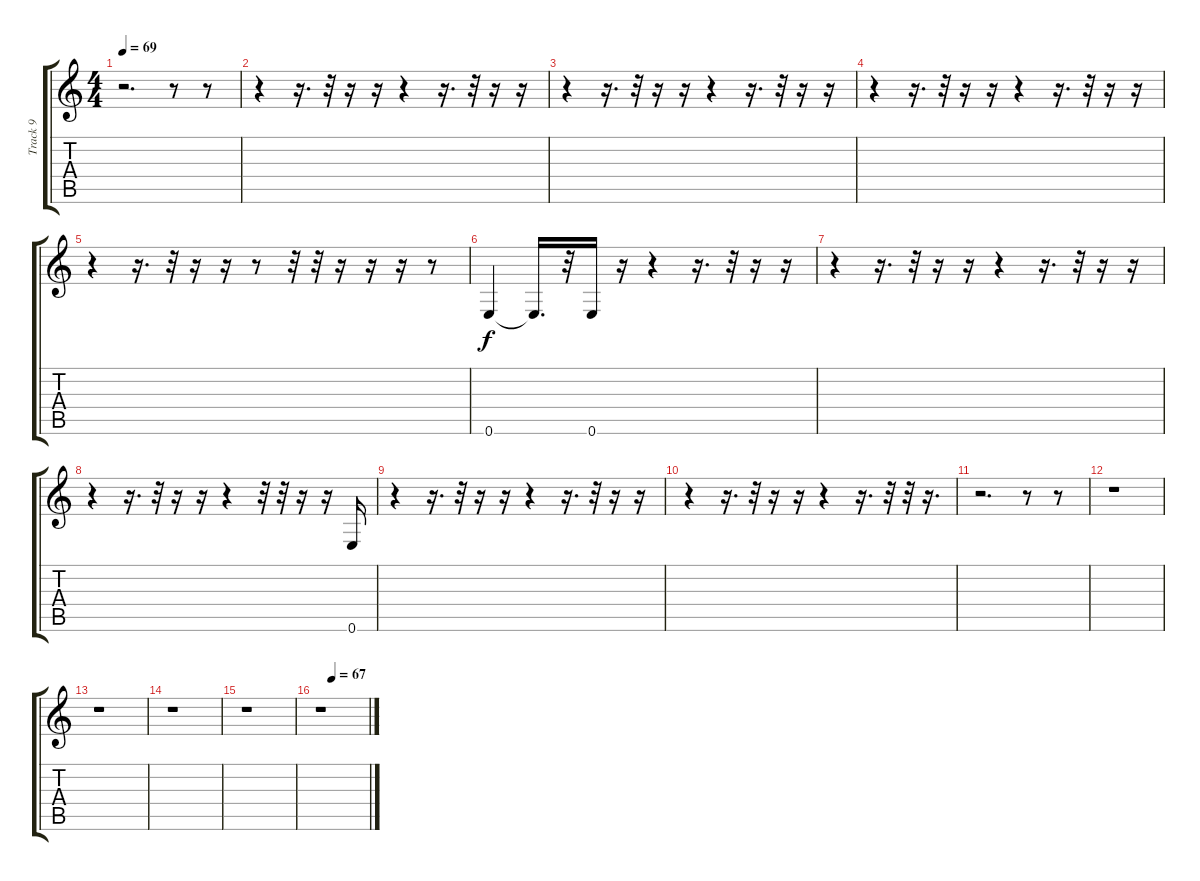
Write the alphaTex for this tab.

\track ("Track 9" "Track 9") {instrument electricbassfinger}
\staff {score tabs}
\tuning (E4 B3 G3 D3 A2 E2) {hide}
\ts (4 4)
\tempo 69
\clef g2
\ks c
r.2{d dy f} r.8 r.8 |
r.4 r.16{d} r.32 r.16 r.16 r.4 r.16{d} r.32 r.16 r.16 |
r.4 r.16{d} r.32 r.16 r.16 r.4 r.16{d} r.32 r.16 r.16 |
r.4 r.16{d} r.32 r.16 r.16 r.4 r.16{d} r.32 r.16 r.16 |
r.4 r.16{d} r.32 r.16 r.16 r.8 r.32 r.32 r.16 r.16 r.16 r.8 |
0.6.4 0.6{t}.16{d} r.32 0.6.16 r.16 r.4 r.16{d} r.32 r.16 r.16 |
r.4 r.16{d} r.32 r.16 r.16 r.4 r.16{d} r.32 r.16 r.16 |
r.4 r.16{d} r.32 r.16 r.16 r.4 r.32 r.32 r.16 r.16 0.6.16 |
r.4 r.16{d} r.32 r.16 r.16 r.4 r.16{d} r.32 r.16 r.16 |
r.4 r.16{d} r.32 r.16 r.16 r.4 r.16{d} r.32 r.32 r.16{d} |
r.2{d} r.8 r.8 |
r.1 |
r.1 |
r.1 |
r.1 |
\tempo (67 0.25)
r.1
